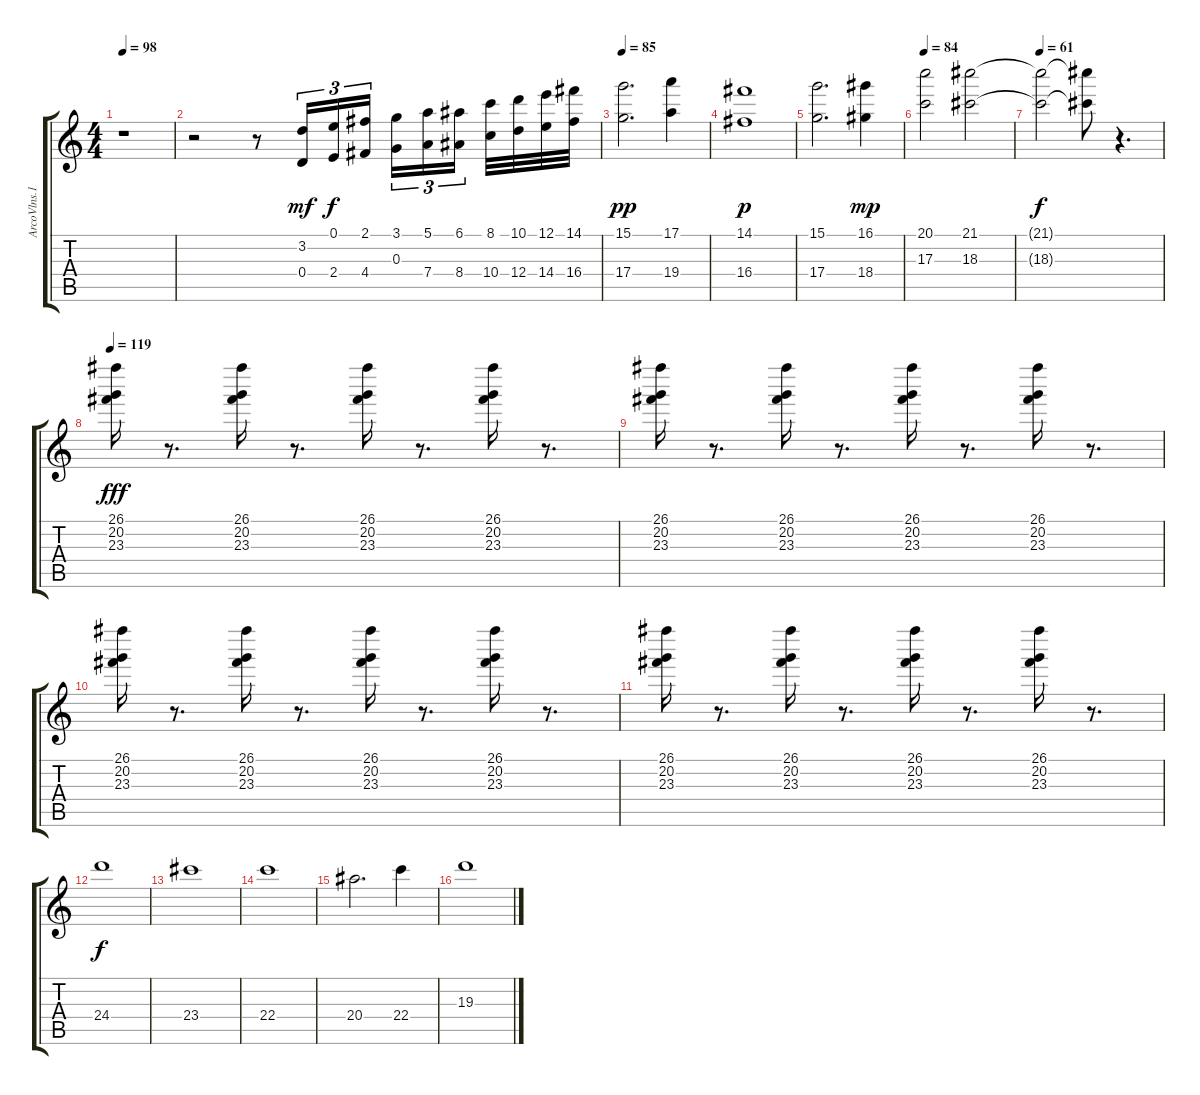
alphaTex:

\track ("ArcoVlns.1                      " "ArcoVlns.1") {instrument distortionguitar}
\staff {score tabs}
\tuning (E4 B3 G3 D3 A2 E2) {hide}
\ts (4 4)
\tempo 98
\clef g2
\ks c
r.1{dy mf instrument distortionguitar} |
r.2 r.8 (3.2 0.4).16{tu (3 2) balance 0} (0.1 2.4).16{tu (3 2) dy f} (2.1 4.4).16{tu (3 2)} (3.1 0.3).16{tu (3 2)} (5.1 7.4).16{tu (3 2)} (6.1 8.4).16{tu (3 2) beam splitsecondary} (8.1 10.4).32 (10.1 12.4).32 (12.1 14.4).32 (14.1 16.4).32 |
\tempo 85
(15.1 17.4).2{d dy pp} (17.1 19.4).4 |
(14.1 16.4).1{dy p} |
(15.1 17.4).2{d} (16.1 18.4).4{dy mp} |
\tempo 84
(20.1 17.3).2 (21.1 18.3).2 |
\tempo 61
(21.1{t} 18.3{t}).2{dy f} (21.1{t} 18.3{t}).8 r.4{d} |
\tempo 119
(26.1 20.2 23.3).16{dy fff} r.8{d} (26.1 20.2 23.3).16 r.8{d} (26.1 20.2 23.3).16 r.8{d} (26.1 20.2 23.3).16 r.8{d} |
(26.1 20.2 23.3).16 r.8{d} (26.1 20.2 23.3).16 r.8{d} (26.1 20.2 23.3).16 r.8{d} (26.1 20.2 23.3).16 r.8{d} |
(26.1 20.2 23.3).16 r.8{d} (26.1 20.2 23.3).16 r.8{d} (26.1 20.2 23.3).16 r.8{d} (26.1 20.2 23.3).16 r.8{d} |
(26.1 20.2 23.3).16 r.8{d} (26.1 20.2 23.3).16 r.8{d} (26.1 20.2 23.3).16 r.8{d} (26.1 20.2 23.3).16 r.8{d} |
24.4.1{dy f} |
23.4.1 |
22.4.1 |
20.4.2{d} 22.4.4 |
19.3.1
